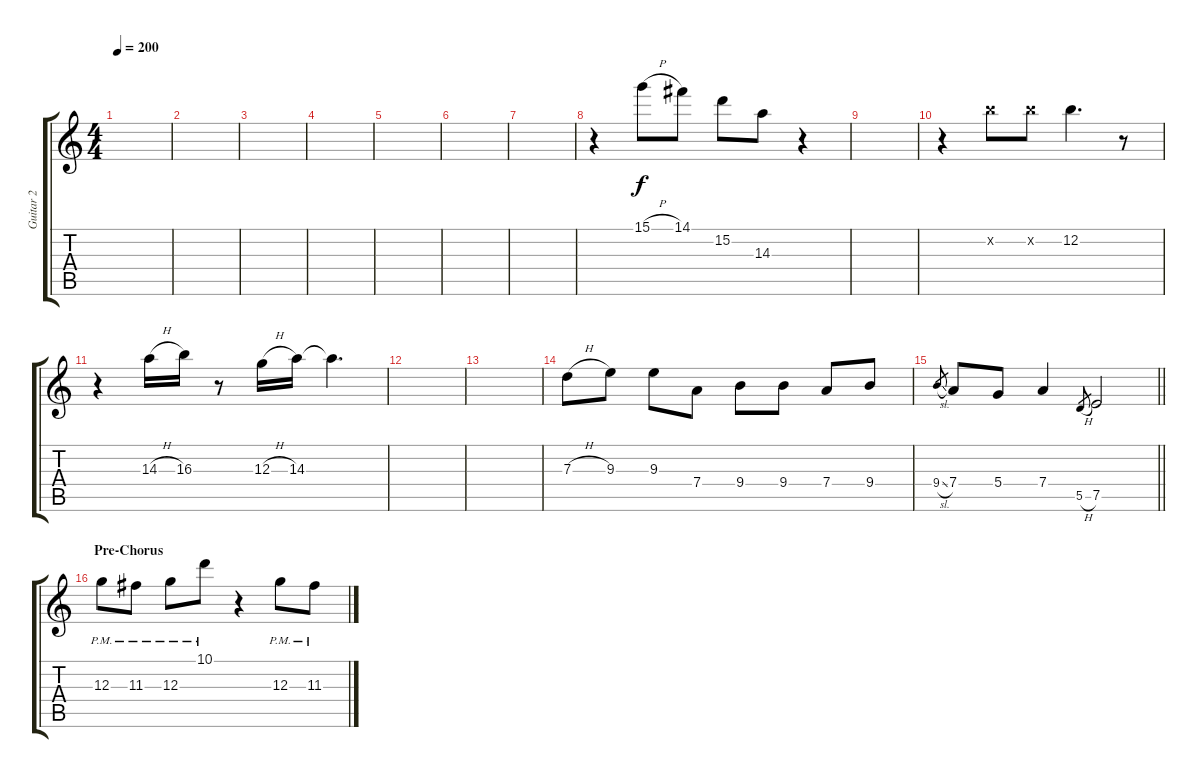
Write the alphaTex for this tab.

\track ("Guitar 2" "Guitar 2") {instrument overdrivenguitar}
\staff {score tabs}
\tuning (E4 B3 G3 D3 A2 E2) {hide}
\ts (4 4)
\tempo 200
\clef g2
\ks c
|
|
|
|
|
|
|
r.4 15.1{h}.8 14.1.8 15.2.8 14.3.8 r.4 |
|
r.4 12.2{x}.8 12.2{x}.8 12.2.4{d} r.8 |
r.4 14.3{h}.16 16.3.16 r.8 12.3{h}.16 14.3.16 14.3{t}.4{d} |
|
|
7.3{h}.8 9.3.8 9.3.8 7.4.8 9.4.8 9.4.8 7.4.8 9.4.8 |
\barLineRight lightlight
9.4{sl}.8{gr} 7.4.8 5.4.8 7.4.4 5.5{h}.8{gr} 7.5.2 |
\section ("" "Pre-Chorus")
12.3{pm}.8 11.3{pm}.8 12.3{pm}.8 10.1{pm}.8 r.4 12.3{pm}.8 11.3{pm}.8
